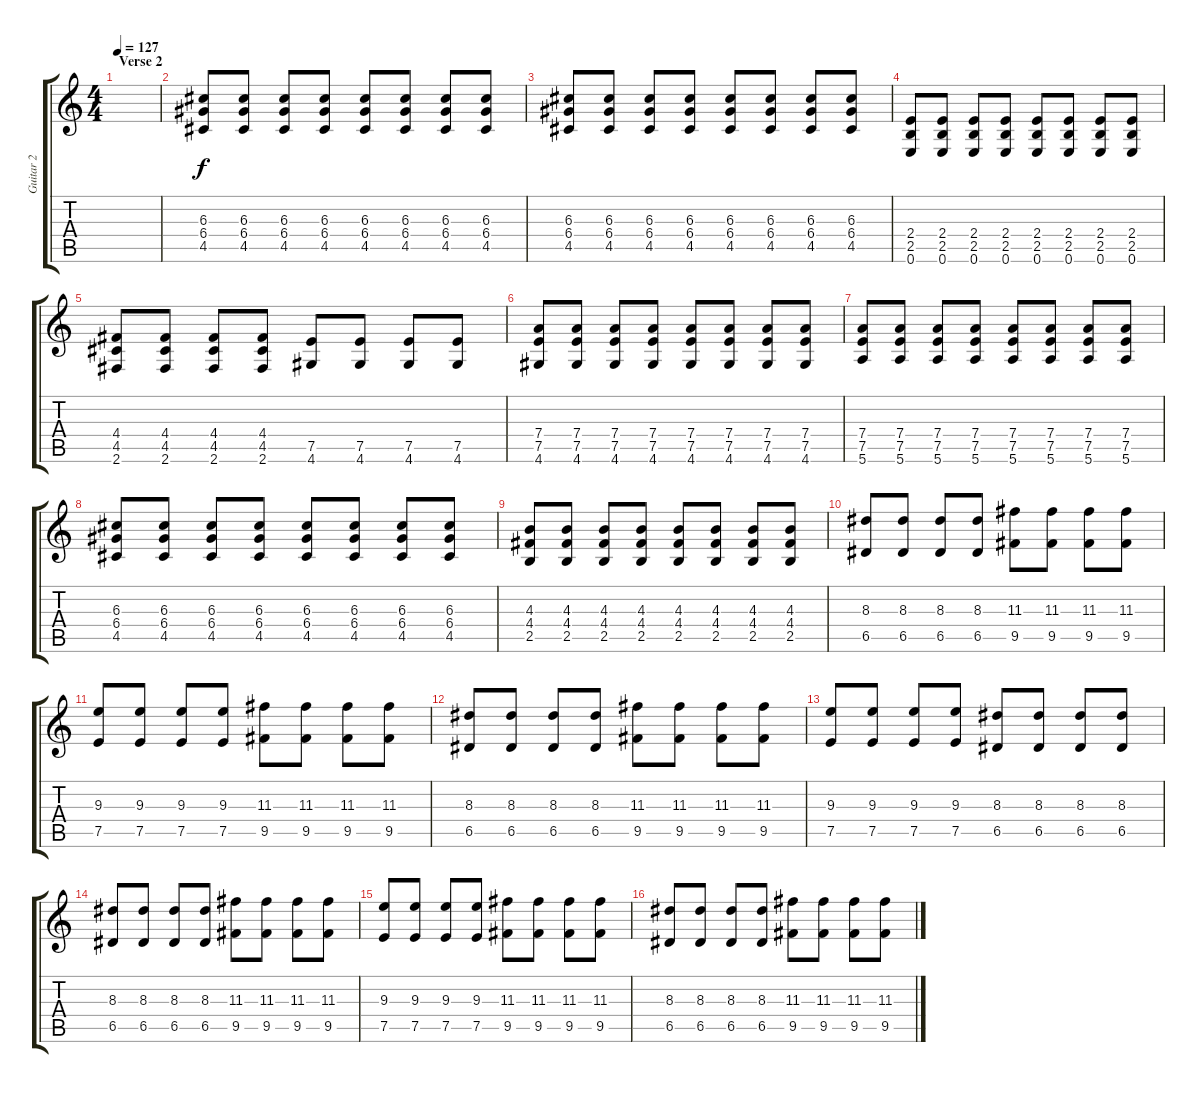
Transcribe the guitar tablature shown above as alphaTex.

\track ("Guitar 2" "Guitar 2") {instrument distortionguitar}
\staff {score tabs}
\tuning (E4 B3 G3 D3 A2 E2) {hide}
\ts (4 4)
\section ("" "Verse 2")
\tempo 127
\clef g2
\ks c
|
(6.3 6.4 4.5).8 (6.3 6.4 4.5).8 (6.3 6.4 4.5).8 (6.3 6.4 4.5).8 (6.3 6.4 4.5).8 (6.3 6.4 4.5).8 (6.3 6.4 4.5).8 (6.3 6.4 4.5).8 |
(6.3 6.4 4.5).8 (6.3 6.4 4.5).8 (6.3 6.4 4.5).8 (6.3 6.4 4.5).8 (6.3 6.4 4.5).8 (6.3 6.4 4.5).8 (6.3 6.4 4.5).8 (6.3 6.4 4.5).8 |
(2.4 2.5 0.6).8 (2.4 2.5 0.6).8 (2.4 2.5 0.6).8 (2.4 2.5 0.6).8 (2.4 2.5 0.6).8 (2.4 2.5 0.6).8 (2.4 2.5 0.6).8 (2.4 2.5 0.6).8 |
(4.4 4.5 2.6).8 (4.4 4.5 2.6).8 (4.4 4.5 2.6).8 (4.4 4.5 2.6).8 (7.5 4.6).8 (7.5 4.6).8 (7.5 4.6).8 (7.5 4.6).8 |
(7.4 7.5 4.6).8 (7.4 7.5 4.6).8 (7.4 7.5 4.6).8 (7.4 7.5 4.6).8 (7.4 7.5 4.6).8 (7.4 7.5 4.6).8 (7.4 7.5 4.6).8 (7.4 7.5 4.6).8 |
(7.4 7.5 5.6).8 (7.4 7.5 5.6).8 (7.4 7.5 5.6).8 (7.4 7.5 5.6).8 (7.4 7.5 5.6).8 (7.4 7.5 5.6).8 (7.4 7.5 5.6).8 (7.4 7.5 5.6).8 |
(6.3 6.4 4.5).8 (6.3 6.4 4.5).8 (6.3 6.4 4.5).8 (6.3 6.4 4.5).8 (6.3 6.4 4.5).8 (6.3 6.4 4.5).8 (6.3 6.4 4.5).8 (6.3 6.4 4.5).8 |
(4.3 4.4 2.5).8 (4.3 4.4 2.5).8 (4.3 4.4 2.5).8 (4.3 4.4 2.5).8 (4.3 4.4 2.5).8 (4.3 4.4 2.5).8 (4.3 4.4 2.5).8 (4.3 4.4 2.5).8 |
(8.3 6.5).8 (8.3 6.5).8 (8.3 6.5).8 (8.3 6.5).8 (11.3 9.5).8 (11.3 9.5).8 (11.3 9.5).8 (11.3 9.5).8 |
(9.3 7.5).8 (9.3 7.5).8 (9.3 7.5).8 (9.3 7.5).8 (11.3 9.5).8 (11.3 9.5).8 (11.3 9.5).8 (11.3 9.5).8 |
(8.3 6.5).8 (8.3 6.5).8 (8.3 6.5).8 (8.3 6.5).8 (11.3 9.5).8 (11.3 9.5).8 (11.3 9.5).8 (11.3 9.5).8 |
(9.3 7.5).8 (9.3 7.5).8 (9.3 7.5).8 (9.3 7.5).8 (8.3 6.5).8 (8.3 6.5).8 (8.3 6.5).8 (8.3 6.5).8 |
(8.3 6.5).8 (8.3 6.5).8 (8.3 6.5).8 (8.3 6.5).8 (11.3 9.5).8 (11.3 9.5).8 (11.3 9.5).8 (11.3 9.5).8 |
(9.3 7.5).8 (9.3 7.5).8 (9.3 7.5).8 (9.3 7.5).8 (11.3 9.5).8 (11.3 9.5).8 (11.3 9.5).8 (11.3 9.5).8 |
(8.3 6.5).8 (8.3 6.5).8 (8.3 6.5).8 (8.3 6.5).8 (11.3 9.5).8 (11.3 9.5).8 (11.3 9.5).8 (11.3 9.5).8
